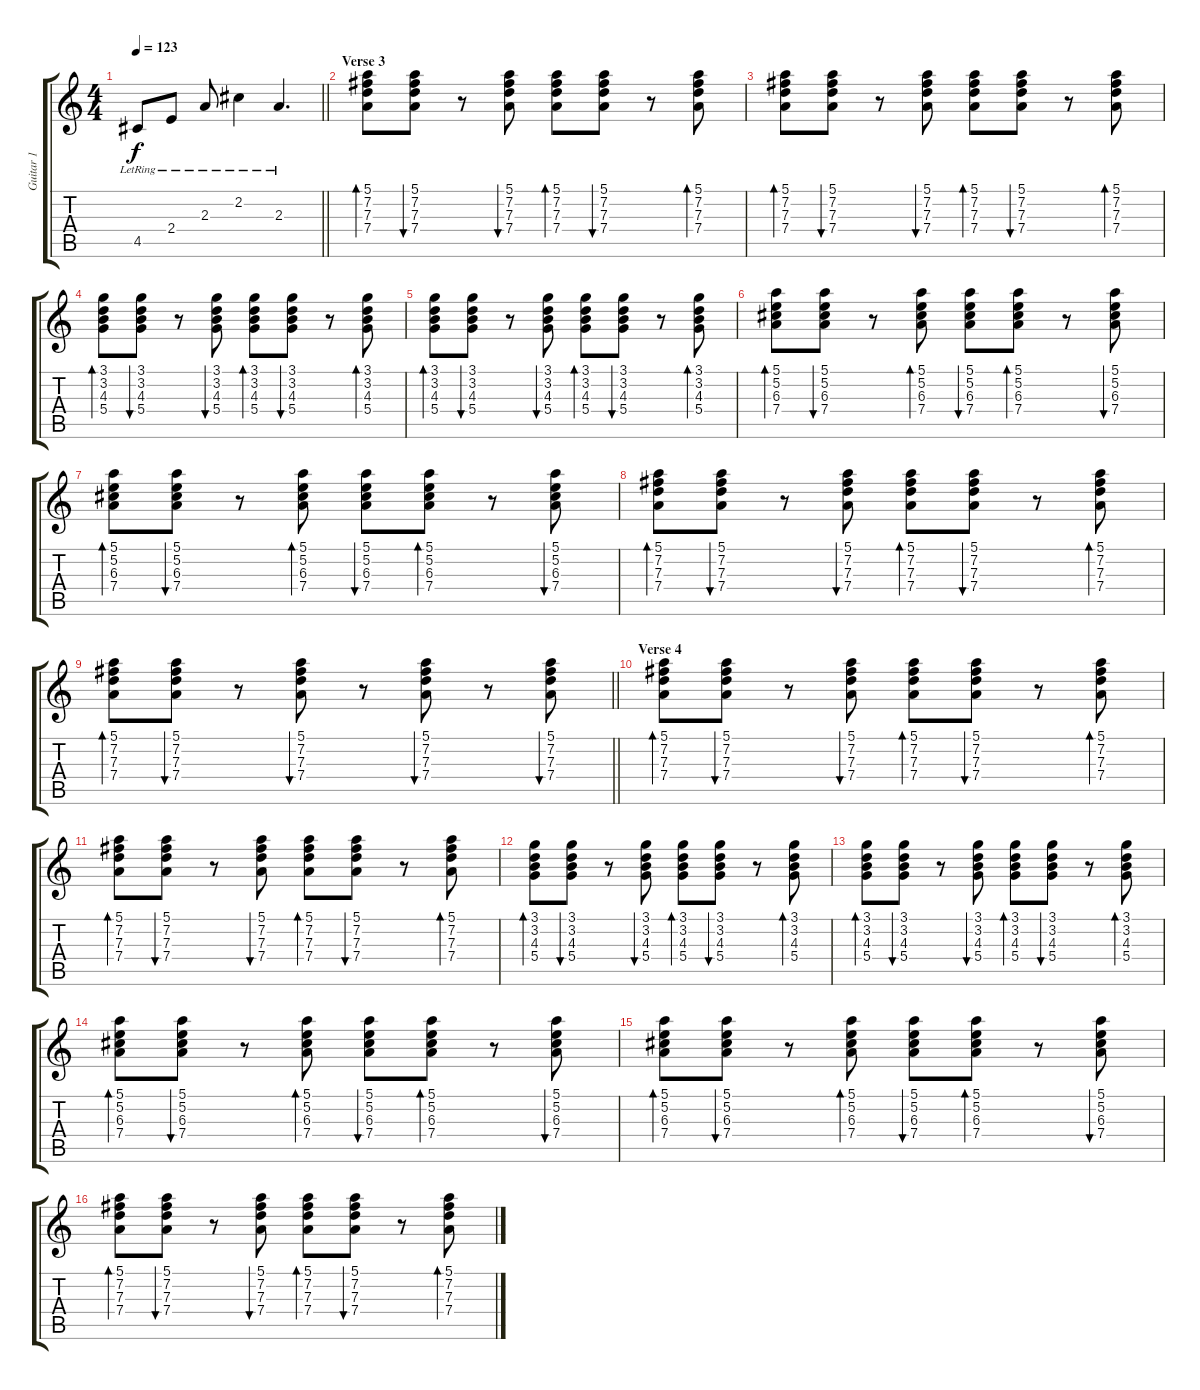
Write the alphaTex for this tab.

\track ("Guitar 1" "Guitar 1") {instrument electricguitarclean}
\staff {score tabs}
\tuning (E4 B3 G3 D3 A2 E2) {hide}
\ts (4 4)
\tempo 123
\clef g2
\barLineRight lightlight
\ks c
4.5{lr}.8{dy f} 2.4{lr}.8 2.3{lr}.8 2.2{lr}.4 2.3{lr}.4{d} |
\section ("" "Verse 3")
(5.1 7.2 7.3 7.4).8{bd 30 volume 12 instrument acousticguitarsteel} (5.1 7.2 7.3 7.4).8{bu 30} r.8 (5.1 7.2 7.3 7.4).8{bu 30} (5.1 7.2 7.3 7.4).8{bd 30} (5.1 7.2 7.3 7.4).8{bu 30} r.8 (5.1 7.2 7.3 7.4).8{bd 30} |
(5.1 7.2 7.3 7.4).8{bd 30} (5.1 7.2 7.3 7.4).8{bu 30} r.8 (5.1 7.2 7.3 7.4).8{bu 30} (5.1 7.2 7.3 7.4).8{bd 30} (5.1 7.2 7.3 7.4).8{bu 30} r.8 (5.1 7.2 7.3 7.4).8{bd 30} |
(3.1 3.2 4.3 5.4).8{bd 30} (3.1 3.2 4.3 5.4).8{bu 30} r.8 (3.1 3.2 4.3 5.4).8{bu 30} (3.1 3.2 4.3 5.4).8{bd 30} (3.1 3.2 4.3 5.4).8{bu 30} r.8 (3.1 3.2 4.3 5.4).8{bd 30} |
(3.1 3.2 4.3 5.4).8{bd 30} (3.1 3.2 4.3 5.4).8{bu 30} r.8 (3.1 3.2 4.3 5.4).8{bu 30} (3.1 3.2 4.3 5.4).8{bd 30} (3.1 3.2 4.3 5.4).8{bu 30} r.8 (3.1 3.2 4.3 5.4).8{bd 30} |
(5.1 5.2 6.3 7.4).8{bd 30} (5.1 5.2 6.3 7.4).8{bu 30} r.8 (5.1 5.2 6.3 7.4).8{bd 30} (5.1 5.2 6.3 7.4).8{bu 30} (5.1 5.2 6.3 7.4).8{bd 30} r.8 (5.1 5.2 6.3 7.4).8{bu 30} |
(5.1 5.2 6.3 7.4).8{bd 30} (5.1 5.2 6.3 7.4).8{bu 30} r.8 (5.1 5.2 6.3 7.4).8{bd 30} (5.1 5.2 6.3 7.4).8{bu 30} (5.1 5.2 6.3 7.4).8{bd 30} r.8 (5.1 5.2 6.3 7.4).8{bu 30} |
(5.1 7.2 7.3 7.4).8{bd 30} (5.1 7.2 7.3 7.4).8{bu 30} r.8 (5.1 7.2 7.3 7.4).8{bu 30} (5.1 7.2 7.3 7.4).8{bd 30} (5.1 7.2 7.3 7.4).8{bu 30} r.8 (5.1 7.2 7.3 7.4).8{bd 30} |
\barLineRight lightlight
(5.1 7.2 7.3 7.4).8{bd 30} (5.1 7.2 7.3 7.4).8{bu 30} r.8 (5.1 7.2 7.3 7.4).8{bu 30} r.8 (5.1 7.2 7.3 7.4).8{bu 30} r.8 (5.1 7.2 7.3 7.4).8{bu 30} |
\section ("" "Verse 4")
(5.1 7.2 7.3 7.4).8{bd 30} (5.1 7.2 7.3 7.4).8{bu 30} r.8 (5.1 7.2 7.3 7.4).8{bu 30} (5.1 7.2 7.3 7.4).8{bd 30} (5.1 7.2 7.3 7.4).8{bu 30} r.8 (5.1 7.2 7.3 7.4).8{bd 30} |
(5.1 7.2 7.3 7.4).8{bd 30} (5.1 7.2 7.3 7.4).8{bu 30} r.8 (5.1 7.2 7.3 7.4).8{bu 30} (5.1 7.2 7.3 7.4).8{bd 30} (5.1 7.2 7.3 7.4).8{bu 30} r.8 (5.1 7.2 7.3 7.4).8{bd 30} |
(3.1 3.2 4.3 5.4).8{bd 30} (3.1 3.2 4.3 5.4).8{bu 30} r.8 (3.1 3.2 4.3 5.4).8{bu 30} (3.1 3.2 4.3 5.4).8{bd 30} (3.1 3.2 4.3 5.4).8{bu 30} r.8 (3.1 3.2 4.3 5.4).8{bd 30} |
(3.1 3.2 4.3 5.4).8{bd 30} (3.1 3.2 4.3 5.4).8{bu 30} r.8 (3.1 3.2 4.3 5.4).8{bu 30} (3.1 3.2 4.3 5.4).8{bd 30} (3.1 3.2 4.3 5.4).8{bu 30} r.8 (3.1 3.2 4.3 5.4).8{bd 30} |
(5.1 5.2 6.3 7.4).8{bd 30} (5.1 5.2 6.3 7.4).8{bu 30} r.8 (5.1 5.2 6.3 7.4).8{bd 30} (5.1 5.2 6.3 7.4).8{bu 30} (5.1 5.2 6.3 7.4).8{bd 30} r.8 (5.1 5.2 6.3 7.4).8{bu 30} |
(5.1 5.2 6.3 7.4).8{bd 30} (5.1 5.2 6.3 7.4).8{bu 30} r.8 (5.1 5.2 6.3 7.4).8{bd 30} (5.1 5.2 6.3 7.4).8{bu 30} (5.1 5.2 6.3 7.4).8{bd 30} r.8 (5.1 5.2 6.3 7.4).8{bu 30} |
(5.1 7.2 7.3 7.4).8{bd 30} (5.1 7.2 7.3 7.4).8{bu 30} r.8 (5.1 7.2 7.3 7.4).8{bu 30} (5.1 7.2 7.3 7.4).8{bd 30} (5.1 7.2 7.3 7.4).8{bu 30} r.8 (5.1 7.2 7.3 7.4).8{bd 30}
